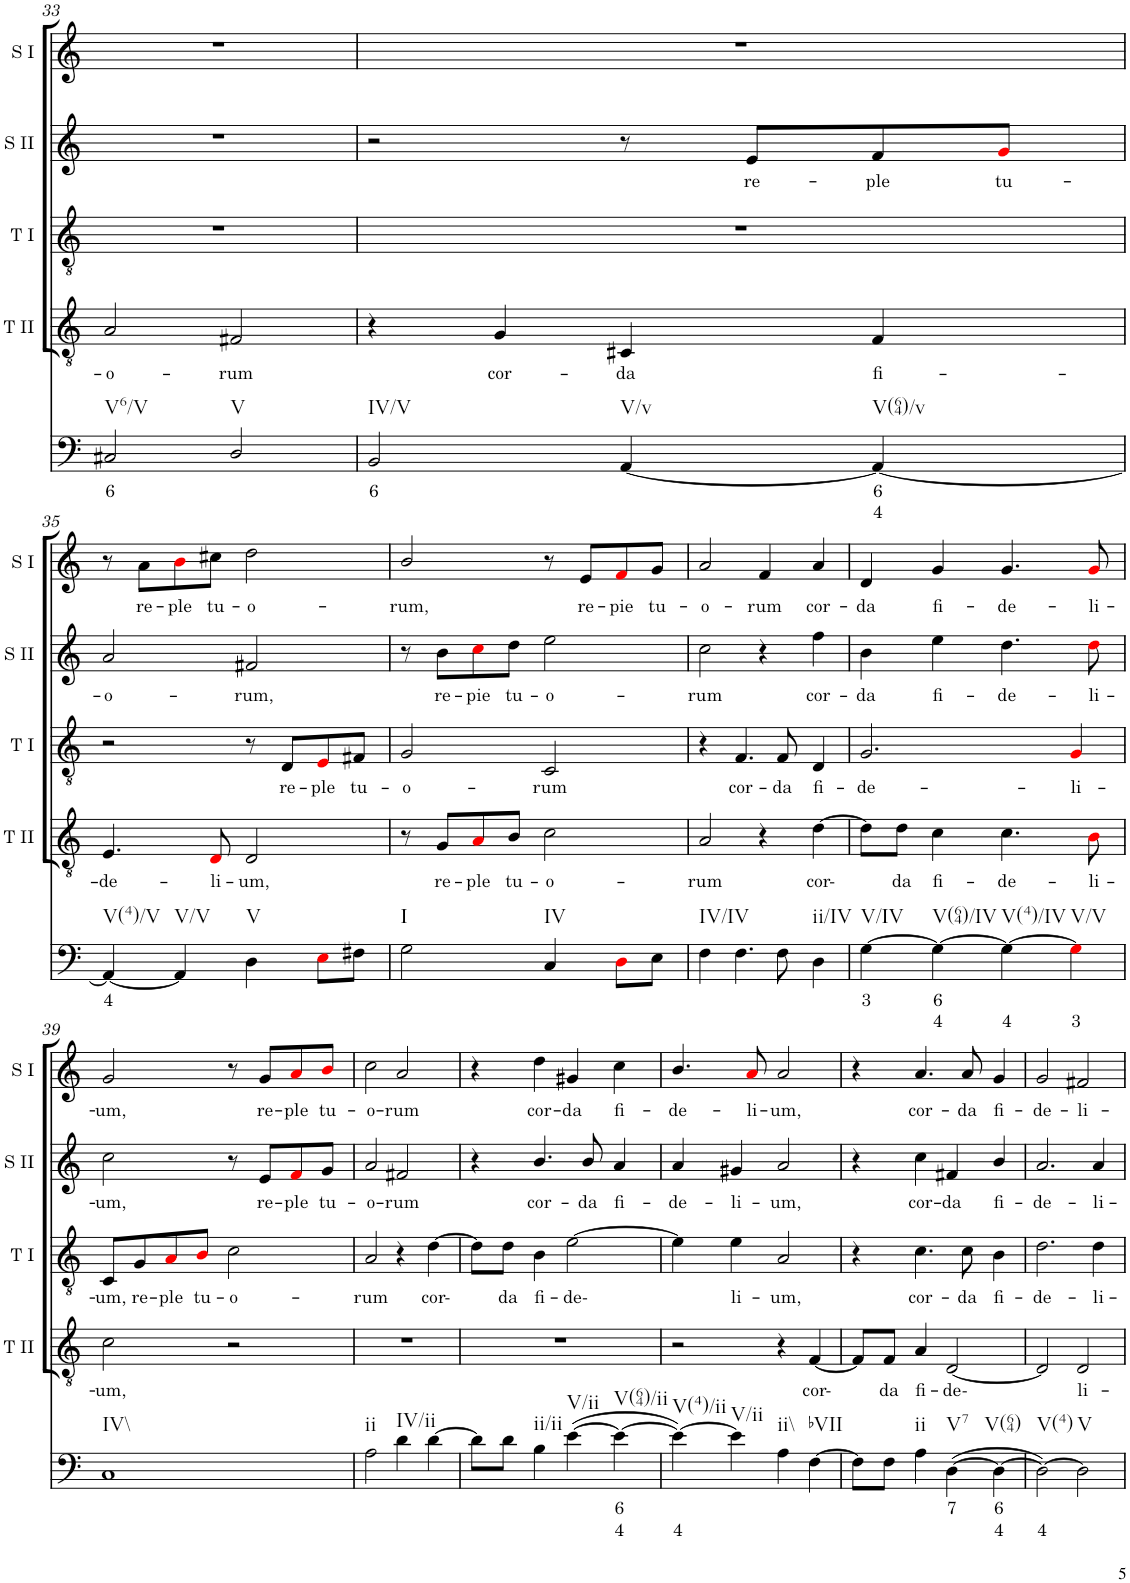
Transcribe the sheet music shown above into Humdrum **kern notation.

**kern	**text	**text	**kern	**text	**kern	**text	**kern	**text	**kern	**text
*part5	*part5	*part5	*part4	*part4	*part3	*part3	*part2	*part2	*part1	*part1
*staff5	*staff5	*staff5	*staff4	*staff4	*staff3	*staff3	*staff2	*staff2	*staff1	*staff1
*I"Continuo	*	*	*I"Tenor II	*	*I"Tenor I	*	*I"Soprano II	*	*I"Soprano I	*
*	*	*	*I'T II	*	*I'T I	*	*I'S II	*	*I'S I	*
!!LO:PB:g=z
*clefG2	*	*	*clefG2	*	*clefF4	*	*clefG2	*	*clefG2	*
*k[]	*	*	*k[]	*	*k[]	*	*k[]	*	*k[]	*
*	*	*	*	*	*M4/4	*	*M4/4	*	*M4/4	*
=33	=33	=33	=33	=33	=33	=33	=33	=33	=33	=33
!LO:TX:b:t=V6/V	!	!	!	!	!	!	!	!	!	!
!	!LO:LY:b	!	!	!LO:LY:b	!	!	!	!	!	!
2C#X/	6	.	2A/	o-	1r	.	1r	.	1r	.
!LO:TX:b:t=V	!	!	!	!	!	!	!	!	!	!
!	!	!	!	!LO:LY:b	!	!	!	!	!	!
2D/	.	.	2F#X/	rum	.	.	.	.	.	.
=34	=34	=34	=34	=34	=34	=34	=34	=34	=34	=34
!LO:TX:b:t=IV/V	!	!	!	!	!	!	!	!	!	!
!	!LO:LY:b	!	!	!	!	!	!	!	!	!
2BB/	6	.	4r	.	1r	.	2r	.	1r	.
!	!	!	!	!LO:LY:b	!	!	!	!	!	!
.	.	.	4G/	cor-	.	.	.	.	.	.
!LO:TX:b:t=V/v	!	!	!	!	!	!	!	!	!	!
!	!	!	!	!LO:LY:b	!	!	!	!	!	!
[4AA/	.	.	4C#X/	da	.	.	8r	.	.	.
!	!	!	!	!	!	!	!	!LO:LY:b	!	!
.	.	.	.	.	.	.	8e/L	re-	.	.
!LO:TX:b:t=V(64)/v	!	!	!	!	!	!	!	!	!	!
!	!LO:LY:b	!LO:LY:b	!	!LO:LY:b	!	!	!	!LO:LY:b	!	!
4AA/_	6	4	4F/	fi-	.	.	8f/	ple	.	.
!	!	!	!	!	!	!	!	!LO:LY:b	!	!
.	.	.	.	.	.	.	8gi/J	tu-	.	.
!!LO:LB:g=z
=35	=35	=35	=35	=35	=35	=35	=35	=35	=35	=35
!LO:TX:b:t=V(4)/V	!	!	!	!	!	!	!	!	!	!
!	!LO:LY:b	!	!	!LO:LY:b	!	!	!	!LO:LY:b	!	!
4AA/_	4	.	4.E/	de-	2r	.	2a/	o-	8r	.
!	!	!	!	!	!	!	!	!	!	!LO:LY:b
.	.	.	.	.	.	.	.	.	8a\L	re-
!LO:TX:b:t=V/V	!	!	!	!	!	!	!	!	!	!
!	!	!	!	!	!	!	!	!	!	!LO:LY:b
4AA/]	.	.	.	.	.	.	.	.	8bi\	ple
!	!	!	!	!LO:LY:b	!	!	!	!	!	!LO:LY:b
.	.	.	8Di/	li-	.	.	.	.	8cc#X\J	tu-
!LO:TX:b:t=V	!	!	!	!	!	!	!	!	!	!
!	!	!	!	!LO:LY:b	!	!	!	!LO:LY:b	!	!LO:LY:b
4D\	.	.	2D/	um,	8r	.	2f#X/	rum,	2dd\	o-
!	!	!	!	!	!	!LO:LY:b	!	!	!	!
.	.	.	.	.	8D/L	re-	.	.	.	.
!	!	!	!	!	!	!LO:LY:b	!	!	!	!
8Ei\L	.	.	.	.	8Ei/	ple	.	.	.	.
!	!	!	!	!	!	!LO:LY:b	!	!	!	!
8F#X\J	.	.	.	.	8F#X/J	tu-	.	.	.	.
=36	=36	=36	=36	=36	=36	=36	=36	=36	=36	=36
!LO:TX:b:t=I	!	!	!	!	!	!	!	!	!	!
!	!	!	!	!	!	!LO:LY:b	!	!	!	!LO:LY:b
2G\	.	.	8r	.	2G/	o-	8r	.	2b/	rum,
!	!	!	!	!LO:LY:b	!	!	!	!LO:LY:b	!	!
.	.	.	8G/L	re-	.	.	8b\L	re-	.	.
!	!	!	!	!LO:LY:b	!	!	!	!LO:LY:b	!	!
.	.	.	8Ai/	ple	.	.	8cci\	pie	.	.
!	!	!	!	!LO:LY:b	!	!	!	!LO:LY:b	!	!
.	.	.	8B/J	tu-	.	.	8dd\J	tu-	.	.
!LO:TX:b:t=IV	!	!	!	!	!	!	!	!	!	!
!	!	!	!	!LO:LY:b	!	!LO:LY:b	!	!LO:LY:b	!	!
4C/	.	.	2c\	o-	2C/	rum	2ee\	o-	8r	.
!	!	!	!	!	!	!	!	!	!	!LO:LY:b
.	.	.	.	.	.	.	.	.	8e/L	re-
!	!	!	!	!	!	!	!	!	!	!LO:LY:b
8Di\L	.	.	.	.	.	.	.	.	8fi/	pie
!	!	!	!	!	!	!	!	!	!	!LO:LY:b
8E\J	.	.	.	.	.	.	.	.	8g/J	tu-
=37	=37	=37	=37	=37	=37	=37	=37	=37	=37	=37
!LO:TX:b:t=IV/IV	!	!	!	!	!	!	!	!	!	!
!	!	!	!	!LO:LY:b	!	!	!	!LO:LY:b	!	!LO:LY:b
4F\	.	.	2A/	rum	4r	.	2cc\	rum	2a/	o-
!	!	!	!	!	!	!LO:LY:b	!	!	!	!
4.F\	.	.	.	.	4.F/	cor-	.	.	.	.
!	!	!	!	!	!	!	!	!	!	!LO:LY:b
.	.	.	4r	.	.	.	4r	.	4f/	rum
!	!	!	!	!	!	!LO:LY:b	!	!	!	!
8F\	.	.	.	.	8F/	da	.	.	.	.
!LO:TX:b:t=ii/IV	!	!	!	!	!	!	!	!	!	!
!	!	!	!	!LO:LY:b	!	!LO:LY:b	!	!LO:LY:b	!	!LO:LY:b
4D\	.	.	[4d\	cor-	4D/	fi-	4ff\	cor-	4a/	cor-
=38	=38	=38	=38	=38	=38	=38	=38	=38	=38	=38
!LO:TX:b:t=V/IV	!	!	!	!	!	!	!	!	!	!
!	!LO:LY:b	!	!	!	!	!LO:LY:b	!	!LO:LY:b	!	!LO:LY:b
[4G\	3	.	8d\L]	.	2.G/	de-	4b\	da	4d/	da
!	!	!	!	!LO:LY:b	!	!	!	!	!	!
.	.	.	8d\J	da	.	.	.	.	.	.
!LO:TX:b:t=V(64)/IV	!	!	!	!	!	!	!	!	!	!
!	!LO:LY:b	!LO:LY:b	!	!LO:LY:b	!	!	!	!LO:LY:b	!	!LO:LY:b
4G\_	6	4	4c\	fi-	.	.	4ee\	fi-	4g/	fi-
!LO:TX:b:t=V(4)/IV	!	!	!	!	!	!	!	!	!	!
!	!	!LO:LY:b	!	!LO:LY:b	!	!	!	!LO:LY:b	!	!LO:LY:b
4G\_	.	4	4.c\	de-	.	.	4.dd\	de-	4.g/	de-
!LO:TX:b:t=V/V	!	!	!	!	!	!	!	!	!	!
!	!	!LO:LY:b	!	!	!	!LO:LY:b	!	!	!	!
4Gi\]	.	3	.	.	4Gi/	li-	.	.	.	.
!	!	!	!	!LO:LY:b	!	!	!	!LO:LY:b	!	!LO:LY:b
.	.	.	8Bi\	li-	.	.	8ddi\	li-	8gi/	li-
!!LO:LB:g=z
=39	=39	=39	=39	=39	=39	=39	=39	=39	=39	=39
!LO:TX:b:t=IV\\	!	!	!	!	!	!	!	!	!	!
!	!	!	!	!LO:LY:b	!	!LO:LY:b	!	!LO:LY:b	!	!LO:LY:b
1C	.	.	2c\	um,	8C/L	um,	2cc\	um,	2g/	um,
!	!	!	!	!	!	!LO:LY:b	!	!	!	!
.	.	.	.	.	8G/	re-	.	.	.	.
!	!	!	!	!	!	!LO:LY:b	!	!	!	!
.	.	.	.	.	8Ai/	ple	.	.	.	.
!	!	!	!	!	!	!LO:LY:b	!	!	!	!
.	.	.	.	.	8Bi/J	tu-	.	.	.	.
!	!	!	!	!	!	!LO:LY:b	!	!	!	!
.	.	.	2r	.	2c\	o-	8r	.	8r	.
!	!	!	!	!	!	!	!	!LO:LY:b	!	!LO:LY:b
.	.	.	.	.	.	.	8e/L	re-	8g/L	re-
!	!	!	!	!	!	!	!	!LO:LY:b	!	!LO:LY:b
.	.	.	.	.	.	.	8fi/	ple	8ai/	ple
!	!	!	!	!	!	!	!	!LO:LY:b	!	!LO:LY:b
.	.	.	.	.	.	.	8g/J	tu-	8bi/J	tu-
=40	=40	=40	=40	=40	=40	=40	=40	=40	=40	=40
!LO:TX:b:t=ii	!	!	!	!	!	!	!	!	!	!
!	!	!	!	!	!	!LO:LY:b	!	!LO:LY:b	!	!LO:LY:b
2A\	.	.	1r	.	2A/	rum	2a/	o-	2cc\	o-
!LO:TX:b:t=IV/ii	!	!	!	!	!	!	!	!	!	!
!	!	!	!	!	!	!	!	!LO:LY:b	!	!LO:LY:b
4d\	.	.	.	.	4r	.	2f#X/	rum	2a/	rum
!	!	!	!	!	!	!LO:LY:b	!	!	!	!
[4d\	.	.	.	.	[4d\	cor-	.	.	.	.
=41	=41	=41	=41	=41	=41	=41	=41	=41	=41	=41
8d\L]	.	.	1r	.	8d\L]	.	4r	.	4r	.
!	!	!	!	!	!	!LO:LY:b	!	!	!	!
8d\J	.	.	.	.	8d\J	da	.	.	.	.
!LO:TX:b:t=ii/ii	!	!	!	!	!	!	!	!	!	!
!	!	!	!	!	!	!LO:LY:b	!	!LO:LY:b	!	!LO:LY:b
4B\	.	.	.	.	4B\	fi-	4.b/	cor-	4dd\	cor-
!LO:TX:b:t=V/ii	!	!	!	!	!	!	!	!	!	!
!	!	!	!	!	!	!LO:LY:b	!	!	!	!LO:LY:b
([4e\	.	.	.	.	[2e\	de-	.	.	4g#X/	da
!	!	!	!	!	!	!	!	!LO:LY:b	!	!
.	.	.	.	.	.	.	8b/	da	.	.
!LO:TX:b:t=V(64)/ii	!	!	!	!	!	!	!	!	!	!
!	!LO:LY:b	!LO:LY:b	!	!	!	!	!	!LO:LY:b	!	!LO:LY:b
4e\_	6	4	.	.	.	.	4a/	fi-	4cc\	fi-
=42	=42	=42	=42	=42	=42	=42	=42	=42	=42	=42
!LO:TX:b:t=V(4)/ii	!	!	!	!	!	!	!	!	!	!
!	!	!LO:LY:b	!	!	!	!	!	!LO:LY:b	!	!LO:LY:b
4e\_)	.	4	2r	.	4e\]	.	4a/	de-	4.b/	de-
!LO:TX:b:t=V/ii	!	!	!	!	!	!	!	!	!	!
!	!	!	!	!	!	!LO:LY:b	!	!LO:LY:b	!	!
4e\]	.	.	.	.	4e\	li-	4g#X/	li-	.	.
!	!	!	!	!	!	!	!	!	!	!LO:LY:b
.	.	.	.	.	.	.	.	.	8ai/	li-
!LO:TX:b:t=ii\\	!	!	!	!	!	!	!	!	!	!
!	!	!	!	!	!	!LO:LY:b	!	!LO:LY:b	!	!LO:LY:b
4A\	.	.	4r	.	2A/	um,	2a/	um,	2a/	um,
!LO:TX:b:t=bVII	!	!	!	!	!	!	!	!	!	!
!	!	!	!	!LO:LY:b	!	!	!	!	!	!
[4F\	.	.	[4F/	cor-	.	.	.	.	.	.
=43	=43	=43	=43	=43	=43	=43	=43	=43	=43	=43
8F\L]	.	.	8F/L]	.	4r	.	4r	.	4r	.
!	!	!	!	!LO:LY:b	!	!	!	!	!	!
8F\J	.	.	8F/J	da	.	.	.	.	.	.
!LO:TX:b:t=ii	!	!	!	!	!	!	!	!	!	!
!	!	!	!	!LO:LY:b	!	!LO:LY:b	!	!LO:LY:b	!	!LO:LY:b
4A\	.	.	4A/	fi-	4.c\	cor-	4cc\	cor-	4.a/	cor-
!LO:TX:b:t=V7	!	!	!	!	!	!	!	!	!	!
!	!LO:LY:b	!	!	!LO:LY:b	!	!	!	!LO:LY:b	!	!
([4D\	7	.	[2D/	de-	.	.	4f#X/	da	.	.
!	!	!	!	!	!	!LO:LY:b	!	!	!	!LO:LY:b
.	.	.	.	.	8c\	da	.	.	8a/	da
!LO:TX:b:t=V(64)	!	!	!	!	!	!	!	!	!	!
!	!LO:LY:b	!LO:LY:b	!	!	!	!LO:LY:b	!	!LO:LY:b	!	!LO:LY:b
4D\_	6	4	.	.	4B\	fi-	4b/	fi-	4g/	fi-
=44	=44	=44	=44	=44	=44	=44	=44	=44	=44	=44
!LO:TX:b:t=V(4)	!	!	!	!	!	!	!	!	!	!
!	!	!LO:LY:b	!	!	!	!LO:LY:b	!	!LO:LY:b	!	!LO:LY:b
2D\_)	.	4	2D/]	.	2.d\	de-	2.a/	de-	2g/	de-
!LO:TX:b:t=V	!	!	!	!	!	!	!	!	!	!
!	!	!	!	!LO:LY:b	!	!	!	!	!	!LO:LY:b
2D\]	.	.	2D/	li-	.	.	.	.	2f#X/	li-
!	!	!	!	!	!	!LO:LY:b	!	!LO:LY:b	!	!
.	.	.	.	.	4d\	li-	4a/	li-	.	.
=	=	=	=	=	=	=	=	=	=	=
*-	*-	*-	*-	*-	*-	*-	*-	*-	*-	*-
